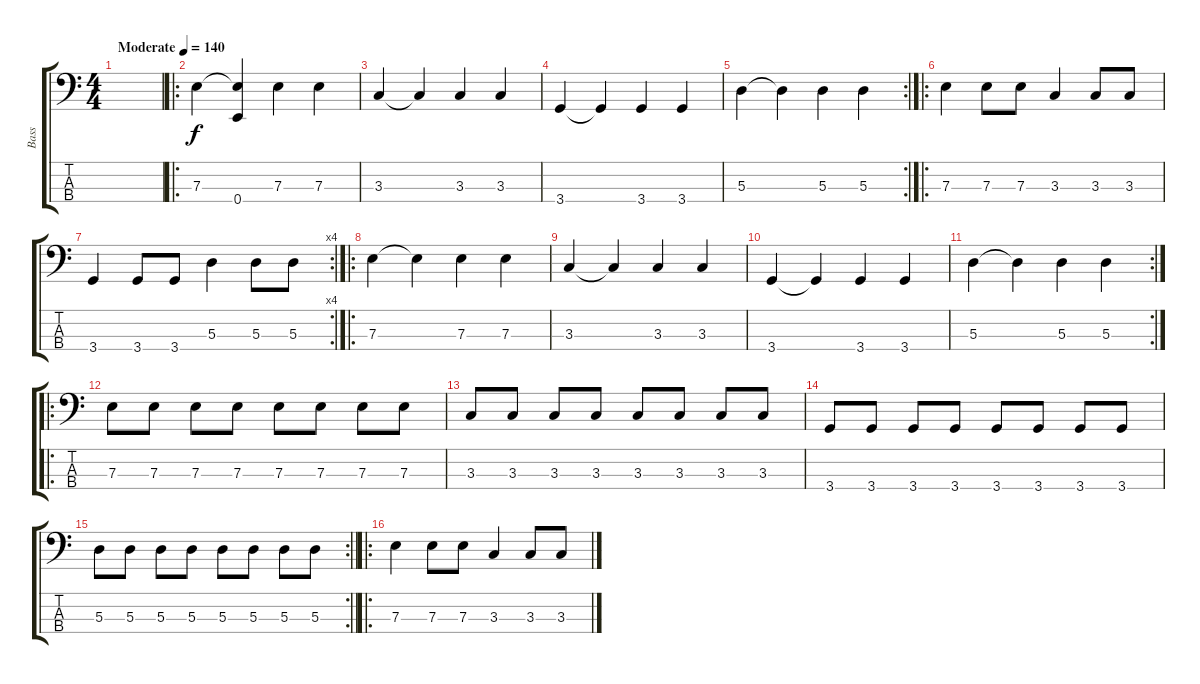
\track ("Bass" "Bass") {instrument electricbassfinger}
\staff {score tabs}
\tuning (G2 D2 A1 E1) {hide}
\ts (4 4)
\tempo (140 "Moderate")
\clef f4
\ks c
|
\ro
7.3.4 (7.3{t} 0.4).4 7.3.4 7.3.4 |
3.3.4 3.3{t}.4 3.3.4 3.3.4 |
3.4.4 3.4{t}.4 3.4.4 3.4.4 |
\rc 2
5.3.4 5.3{t}.4 5.3.4 5.3.4 |
\ro
7.3.4 7.3.8 7.3.8 3.3.4 3.3.8 3.3.8 |
\rc 4
3.4.4 3.4.8 3.4.8 5.3.4 5.3.8 5.3.8 |
\ro
7.3.4 7.3{t}.4 7.3.4 7.3.4 |
3.3.4 3.3{t}.4 3.3.4 3.3.4 |
3.4.4 3.4{t}.4 3.4.4 3.4.4 |
\rc 2
5.3.4 5.3{t}.4 5.3.4 5.3.4 |
\ro
7.3.8 7.3.8 7.3.8 7.3.8 7.3.8 7.3.8 7.3.8 7.3.8 |
3.3.8 3.3.8 3.3.8 3.3.8 3.3.8 3.3.8 3.3.8 3.3.8 |
3.4.8 3.4.8 3.4.8 3.4.8 3.4.8 3.4.8 3.4.8 3.4.8 |
\rc 2
\barLineRight lightlight
5.3.8 5.3.8 5.3.8 5.3.8 5.3.8 5.3.8 5.3.8 5.3.8 |
\ro
7.3.4 7.3.8 7.3.8 3.3.4 3.3.8 3.3.8
